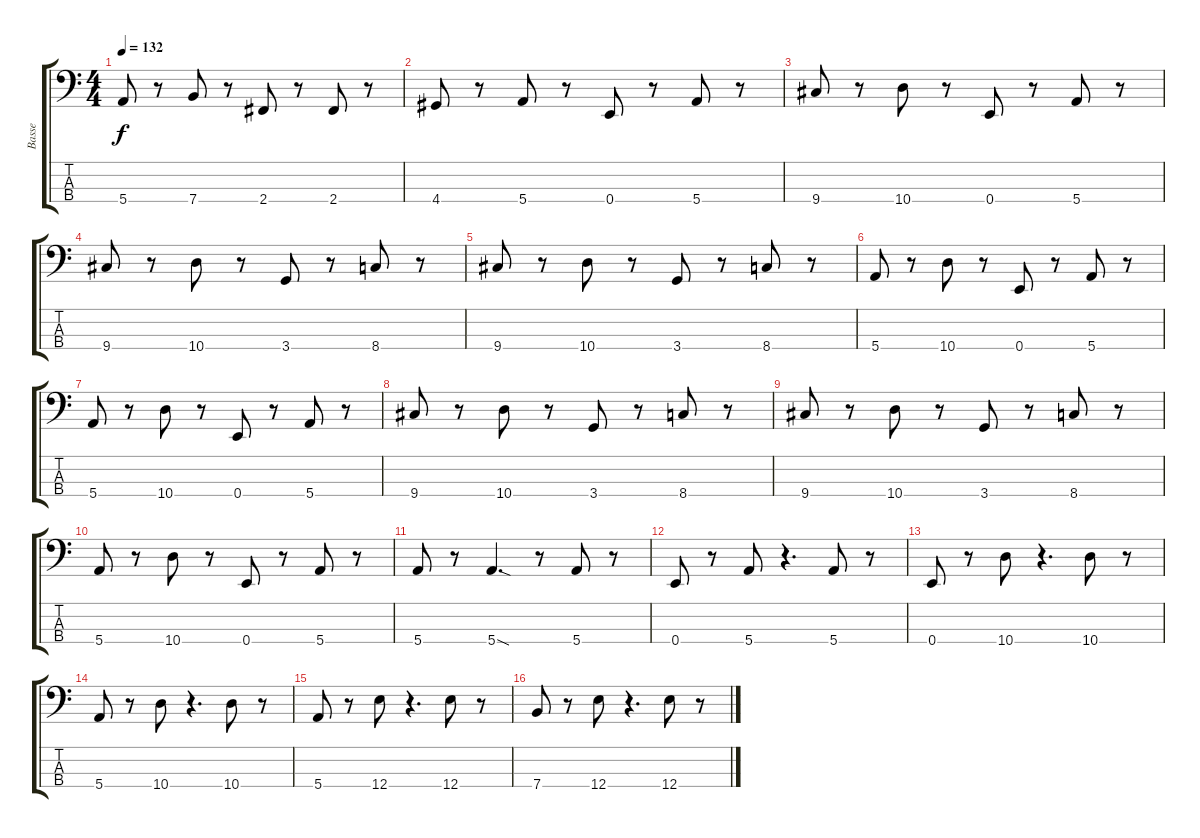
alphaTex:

\track ("Basse" "Basse") {instrument synthbass2}
\staff {score tabs}
\tuning (G2 D2 A1 E1) {hide}
\ts (4 4)
\tempo 132
\clef f4
\ks c
5.4.8{dy f} r.8 7.4.8 r.8 2.4.8 r.8 2.4.8 r.8 |
4.4.8 r.8 5.4.8 r.8 0.4.8 r.8 5.4.8 r.8 |
9.4.8 r.8 10.4.8 r.8 0.4.8 r.8 5.4.8 r.8 |
9.4.8 r.8 10.4.8 r.8 3.4.8 r.8 8.4.8 r.8 |
9.4.8 r.8 10.4.8 r.8 3.4.8 r.8 8.4.8 r.8 |
5.4.8 r.8 10.4.8 r.8 0.4.8 r.8 5.4.8 r.8 |
5.4.8 r.8 10.4.8 r.8 0.4.8 r.8 5.4.8 r.8 |
9.4.8 r.8 10.4.8 r.8 3.4.8 r.8 8.4.8 r.8 |
9.4.8 r.8 10.4.8 r.8 3.4.8 r.8 8.4.8 r.8 |
5.4.8 r.8 10.4.8 r.8 0.4.8 r.8 5.4.8 r.8 |
5.4.8 r.8 5.4{sod}.4{d} r.8 5.4.8 r.8 |
0.4.8 r.8 5.4.8 r.4{d} 5.4.8 r.8 |
0.4.8 r.8 10.4.8 r.4{d} 10.4.8 r.8 |
5.4.8 r.8 10.4.8 r.4{d} 10.4.8 r.8 |
5.4.8 r.8 12.4.8 r.4{d} 12.4.8 r.8 |
7.4.8 r.8 12.4.8 r.4{d} 12.4.8 r.8
